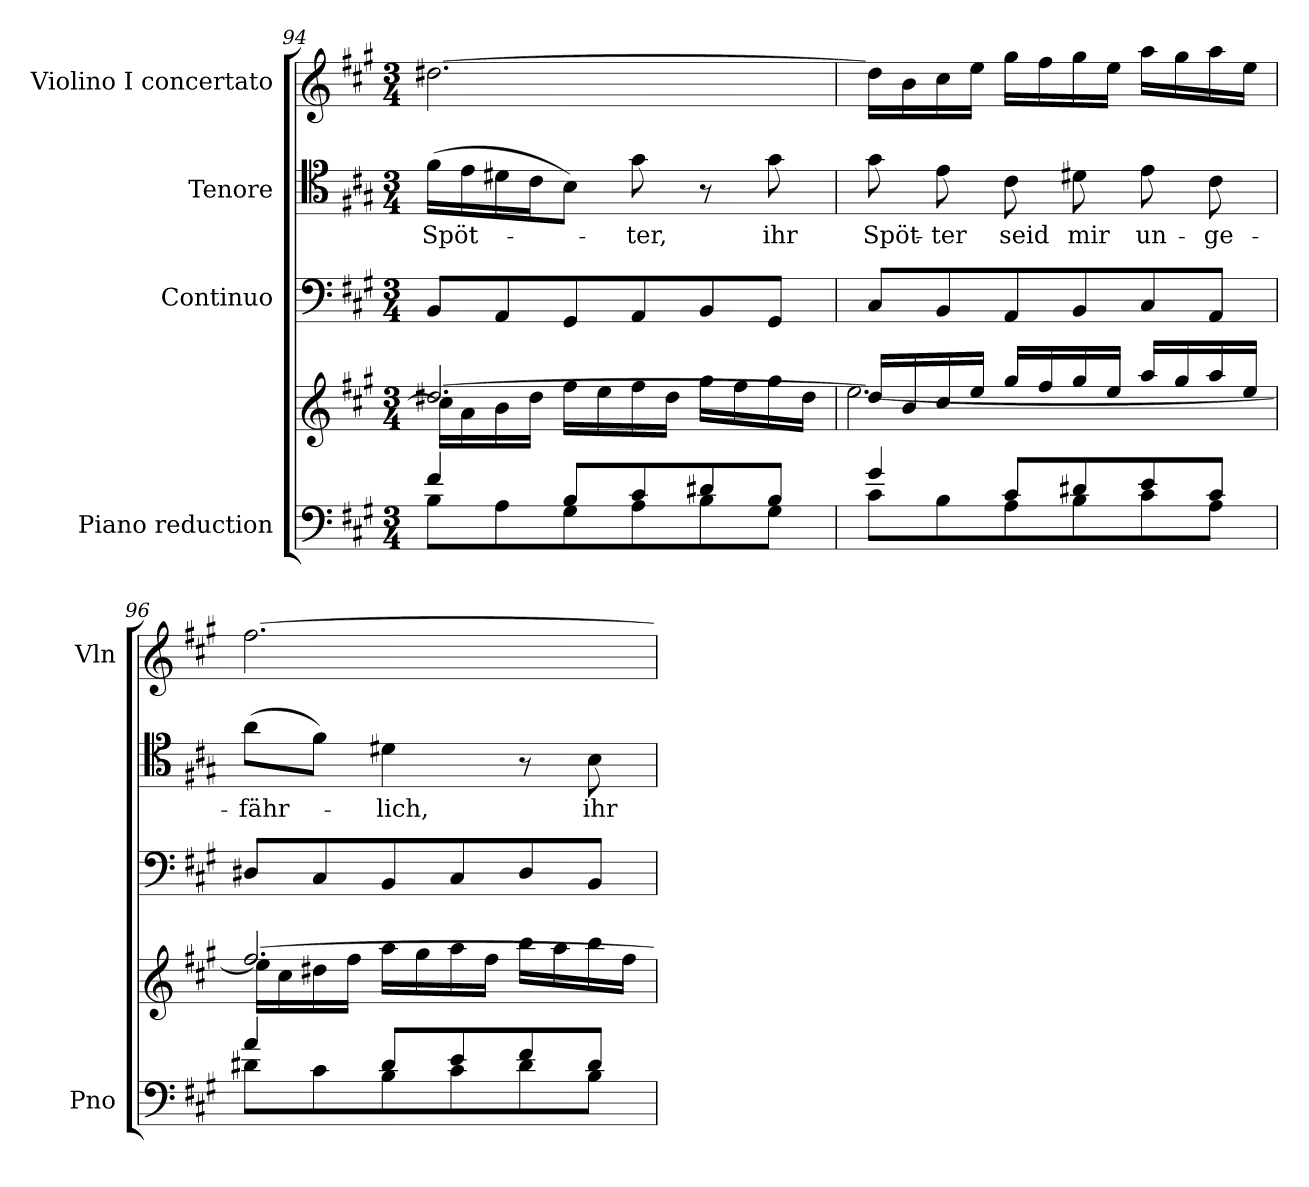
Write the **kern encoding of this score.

**kern	**kern	**kern	**kern	**text	**kern
*part4	*part4	*part3	*part2	*part2	*part1
*staff5	*staff4	*staff3	*staff2	*staff2	*staff1
*I"Piano reduction	*	*I"Continuo	*I"Tenore	*	*I"Violino I concertato
*I'Pno	*	*	*	*	*I'Vln
*clefF4	*clefG2	*clefF4	*clefC4	*	*clefG2
*k[f#c#g#]	*k[f#c#g#]	*k[f#c#g#]	*k[f#c#g#]	*	*k[f#c#g#]
*M3/4	*M3/4	*M3/4	*M3/4	*	*M3/4
=94	=94	=94	=94	=94	=94
*^	*^	*	*	*	*
!	!	!	!	!	!	!LO:LY:b	!
4f#/	8B\L	[2.dd#X/	16cc#\LL]	8BB/L	(>16f#\LL	Spöt-	[2.dd#X\
.	.	.	16a\	.	16e\	.	.
.	8A\	.	16b\	8AA/	16d#X\	.	.
.	.	.	16dd#\JJ	.	16c#\J	.	.
8B/L	8G#\	.	16ff#\LL	8GG#/	8B\J)	.	.
.	.	.	16ee\	.	.	.	.
!	!	!	!	!	!	!LO:LY:b	!
8c#/	8A\	.	16ff#\	8AA/	8g#\	-ter,	.
.	.	.	16dd#\JJ	.	.	.	.
8d#X/	8B\	.	16gg#\LL	8BB/	8r	.	.
.	.	.	16ff#\	.	.	.	.
!	!	!	!	!	!	!LO:LY:b	!
8B/J	8G#\J	.	16gg#\	8GG#/J	8g#\	ihr	.
.	.	.	16dd#\JJ	.	.	.	.
=95	=95	=95	=95	=95	=95	=95	=95
!	!	!	!	!	!	!LO:LY:b	!
4g#/	8c#\L	16dd#/LL]	[2.ee\	8C#/L	8g#\	Spöt-	16dd#\LL]
.	.	16b/	.	.	.	.	16b\
!	!	!	!	!	!	!LO:LY:b	!
.	8B\	16cc#/	.	8BB/	8e\	-ter	16cc#\
.	.	16ee/JJ	.	.	.	.	16ee\JJ
!	!	!	!	!	!	!LO:LY:b	!
8c#/L	8A\	16gg#/LL	.	8AA/	8c#\	seid	16gg#\LL
.	.	16ff#/	.	.	.	.	16ff#\
!	!	!	!	!	!	!LO:LY:b	!
8d#X/	8B\	16gg#/	.	8BB/	8d#X\	mir	16gg#\
.	.	16ee/JJ	.	.	.	.	16ee\JJ
!	!	!	!	!	!	!LO:LY:b	!
8e/	8c#\	16aa/LL	.	8C#/	8e\	un-	16aa\LL
.	.	16gg#/	.	.	.	.	16gg#\
!	!	!	!	!	!	!LO:LY:b	!
8c#/J	8A\J	16aa/	.	8AA/J	8c#\	-ge-	16aa\
.	.	16ee/JJ	.	.	.	.	16ee\JJ
=96	=96	=96	=96	=96	=96	=96	=96
!	!	!	!	!	!	!LO:LY:b	!
4a/	8d#X\L	[2.ff#/	16ee\LL]	8D#X/L	(>8a\L	-fähr-	[2.ff#\
.	.	.	16cc#\	.	.	.	.
.	8c#\	.	16dd#X\	8C#/	8f#\J)	.	.
.	.	.	16ff#\JJ	.	.	.	.
!	!	!	!	!	!	!LO:LY:b	!
8d#/L	8B\	.	16aa\LL	8BB/	4d#X\	-lich,	.
.	.	.	16gg#\	.	.	.	.
8e/	8c#\	.	16aa\	8C#/	.	.	.
.	.	.	16ff#\JJ	.	.	.	.
8f#/	8d#\	.	16bb\LL	8D#/	8r	.	.
.	.	.	16aa\	.	.	.	.
!	!	!	!	!	!	!LO:LY:b	!
8d#/J	8B\J	.	16bb\	8BB/J	8B\	ihr	.
.	.	.	16ff#\JJ	.	.	.	.
*v	*v	*	*	*	*	*	*
*	*v	*v	*	*	*	*
=	=	=	=	=	=
*-	*-	*-	*-	*-	*-
